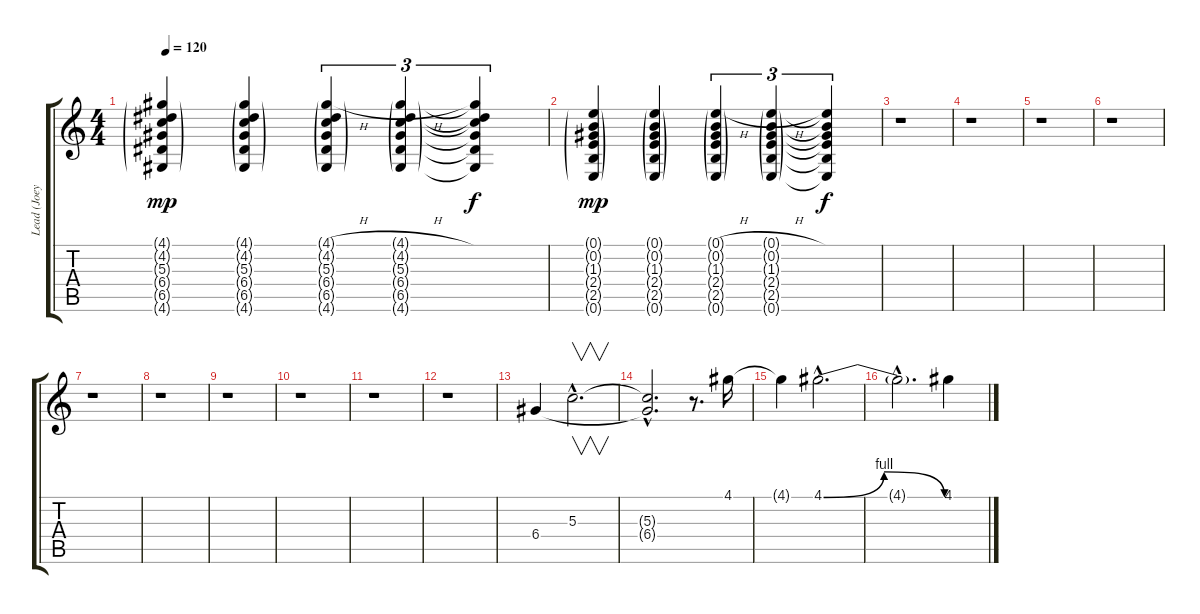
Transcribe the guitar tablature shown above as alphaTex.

\track ("Lead (Joey Santiago)" "Lead (Joey") {instrument overdrivenguitar}
\staff {score tabs}
\tuning (E4 B3 G3 D3 A2 E2) {hide}
\ts (4 4)
\tempo 120
\clef g2
\ks c
(4.1{g} 4.2{g} 5.3{g} 6.4{g} 6.5{g} 4.6{g}).4{dy mp} (4.1{g} 4.2{g} 5.3{g} 6.4{g} 6.5{g} 4.6{g}).4 (4.1{h g} 4.2{g} 5.3{g} 6.4{g} 6.5{g} 4.6{g}).4{tu (3 2)} (4.1{h g} 4.2{g} 5.3{g} 6.4{g} 6.5{g} 4.6{g}).4{tu (3 2)} (4.1{t} 4.2{t} 5.3{t} 6.4{t} 6.5{t} 4.6{t}).4{tu (3 2) dy f} |
(0.1{g} 0.2{g} 1.3{g} 2.4{g} 2.5{g} 0.6{g}).4{dy mp} (0.1{g} 0.2{g} 1.3{g} 2.4{g} 2.5{g} 0.6{g}).4 (0.1{h g} 0.2{g} 1.3{g} 2.4{g} 2.5{g} 0.6{g}).4{tu (3 2)} (0.1{h g} 0.2{g} 1.3{g} 2.4{g} 2.5{g} 0.6{g}).4{tu (3 2)} (0.1{t} 0.2{t} 1.3{t} 2.4{t} 2.5{t} 0.6{t}).4{tu (3 2) dy f} |
r.1 |
r.1 |
r.1 |
r.1 |
r.1 |
r.1 |
r.1 |
r.1 |
r.1 |
r.1 |
6.4.4 5.3{hac}.2{v d} |
(5.3{hac t} 6.4{hac t}).2{d} r.8{d} 4.1.16 |
4.1{t}.4 4.1{be (bendrelease 0 0 15 4 45 4 60 0) hac}.2{d} |
4.1{hac t}.2{d} 4.1.4
